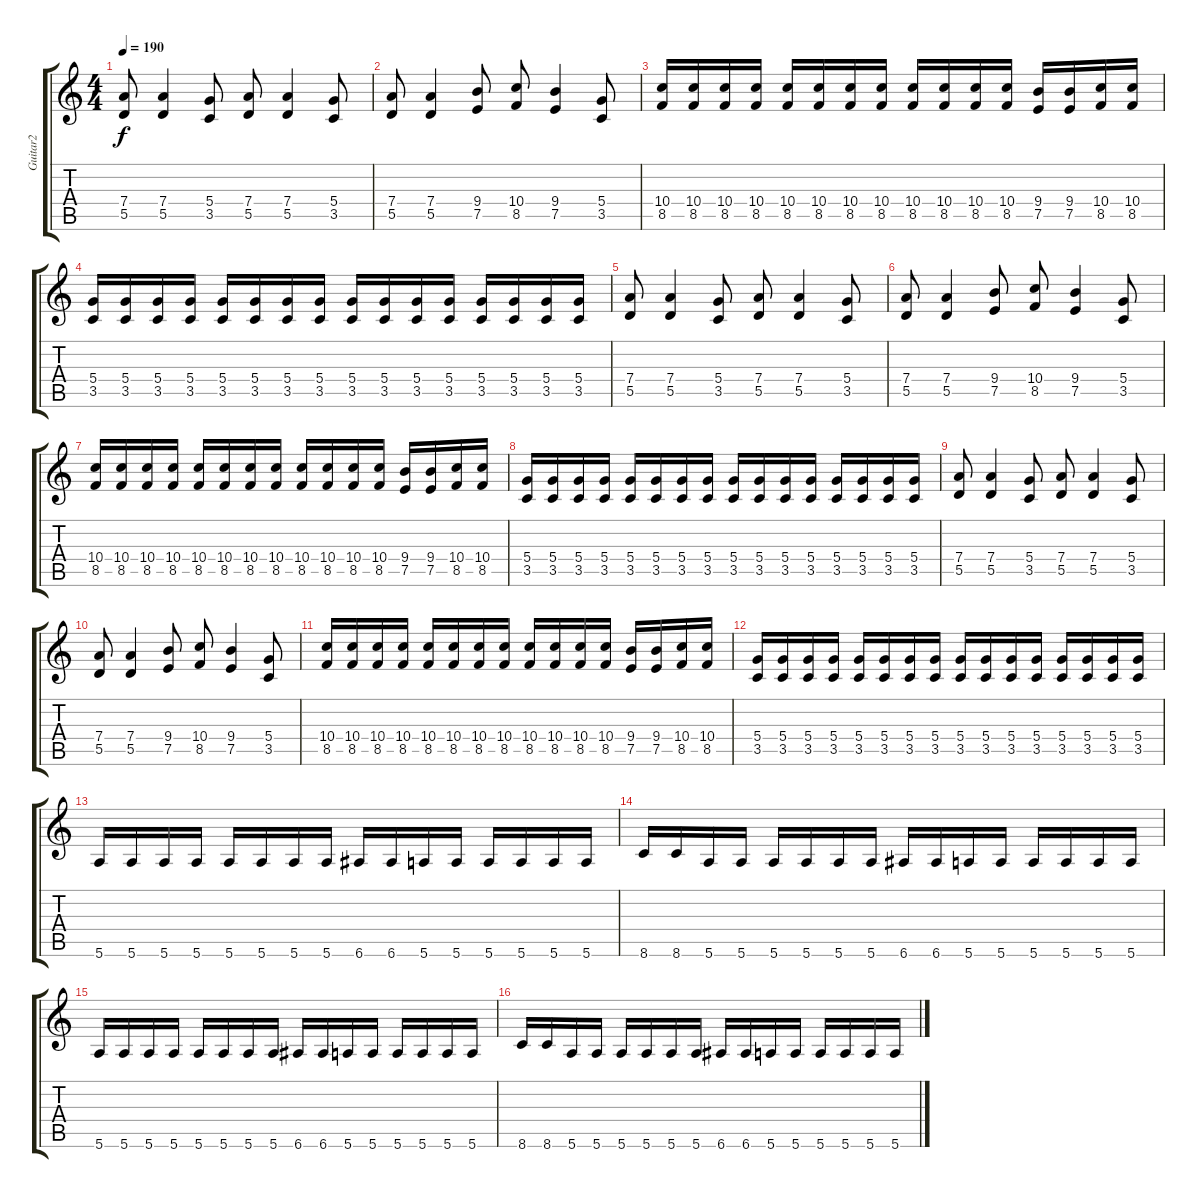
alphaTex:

\track ("Guitar2" "Guitar2") {instrument distortionguitar}
\staff {score tabs}
\tuning (E4 B3 G3 D3 A2 E2) {hide}
\ts (4 4)
\tempo 190
\clef g2
\ks c
(7.4 5.5).8{dy f} (7.4 5.5).4 (5.4 3.5).8 (7.4 5.5).8 (7.4 5.5).4 (5.4 3.5).8 |
(7.4 5.5).8 (7.4 5.5).4 (9.4 7.5).8 (10.4 8.5).8 (9.4 7.5).4 (5.4 3.5).8 |
(10.4 8.5).16 (10.4 8.5).16 (10.4 8.5).16 (10.4 8.5).16 (10.4 8.5).16 (10.4 8.5).16 (10.4 8.5).16 (10.4 8.5).16 (10.4 8.5).16 (10.4 8.5).16 (10.4 8.5).16 (10.4 8.5).16 (9.4 7.5).16 (9.4 7.5).16 (10.4 8.5).16 (10.4 8.5).16 |
(5.4 3.5).16 (5.4 3.5).16 (5.4 3.5).16 (5.4 3.5).16 (5.4 3.5).16 (5.4 3.5).16 (5.4 3.5).16 (5.4 3.5).16 (5.4 3.5).16 (5.4 3.5).16 (5.4 3.5).16 (5.4 3.5).16 (5.4 3.5).16 (5.4 3.5).16 (5.4 3.5).16 (5.4 3.5).16 |
(7.4 5.5).8 (7.4 5.5).4 (5.4 3.5).8 (7.4 5.5).8 (7.4 5.5).4 (5.4 3.5).8 |
(7.4 5.5).8 (7.4 5.5).4 (9.4 7.5).8 (10.4 8.5).8 (9.4 7.5).4 (5.4 3.5).8 |
(10.4 8.5).16 (10.4 8.5).16 (10.4 8.5).16 (10.4 8.5).16 (10.4 8.5).16 (10.4 8.5).16 (10.4 8.5).16 (10.4 8.5).16 (10.4 8.5).16 (10.4 8.5).16 (10.4 8.5).16 (10.4 8.5).16 (9.4 7.5).16 (9.4 7.5).16 (10.4 8.5).16 (10.4 8.5).16 |
(5.4 3.5).16 (5.4 3.5).16 (5.4 3.5).16 (5.4 3.5).16 (5.4 3.5).16 (5.4 3.5).16 (5.4 3.5).16 (5.4 3.5).16 (5.4 3.5).16 (5.4 3.5).16 (5.4 3.5).16 (5.4 3.5).16 (5.4 3.5).16 (5.4 3.5).16 (5.4 3.5).16 (5.4 3.5).16 |
(7.4 5.5).8 (7.4 5.5).4 (5.4 3.5).8 (7.4 5.5).8 (7.4 5.5).4 (5.4 3.5).8 |
(7.4 5.5).8 (7.4 5.5).4 (9.4 7.5).8 (10.4 8.5).8 (9.4 7.5).4 (5.4 3.5).8 |
(10.4 8.5).16 (10.4 8.5).16 (10.4 8.5).16 (10.4 8.5).16 (10.4 8.5).16 (10.4 8.5).16 (10.4 8.5).16 (10.4 8.5).16 (10.4 8.5).16 (10.4 8.5).16 (10.4 8.5).16 (10.4 8.5).16 (9.4 7.5).16 (9.4 7.5).16 (10.4 8.5).16 (10.4 8.5).16 |
(5.4 3.5).16 (5.4 3.5).16 (5.4 3.5).16 (5.4 3.5).16 (5.4 3.5).16 (5.4 3.5).16 (5.4 3.5).16 (5.4 3.5).16 (5.4 3.5).16 (5.4 3.5).16 (5.4 3.5).16 (5.4 3.5).16 (5.4 3.5).16 (5.4 3.5).16 (5.4 3.5).16 (5.4 3.5).16 |
5.6.16 5.6.16 5.6.16 5.6.16 5.6.16 5.6.16 5.6.16 5.6.16 6.6.16 6.6.16 5.6.16 5.6.16 5.6.16 5.6.16 5.6.16 5.6.16 |
8.6.16 8.6.16 5.6.16 5.6.16 5.6.16 5.6.16 5.6.16 5.6.16 6.6.16 6.6.16 5.6.16 5.6.16 5.6.16 5.6.16 5.6.16 5.6.16 |
5.6.16 5.6.16 5.6.16 5.6.16 5.6.16 5.6.16 5.6.16 5.6.16 6.6.16 6.6.16 5.6.16 5.6.16 5.6.16 5.6.16 5.6.16 5.6.16 |
8.6.16 8.6.16 5.6.16 5.6.16 5.6.16 5.6.16 5.6.16 5.6.16 6.6.16 6.6.16 5.6.16 5.6.16 5.6.16 5.6.16 5.6.16 5.6.16
